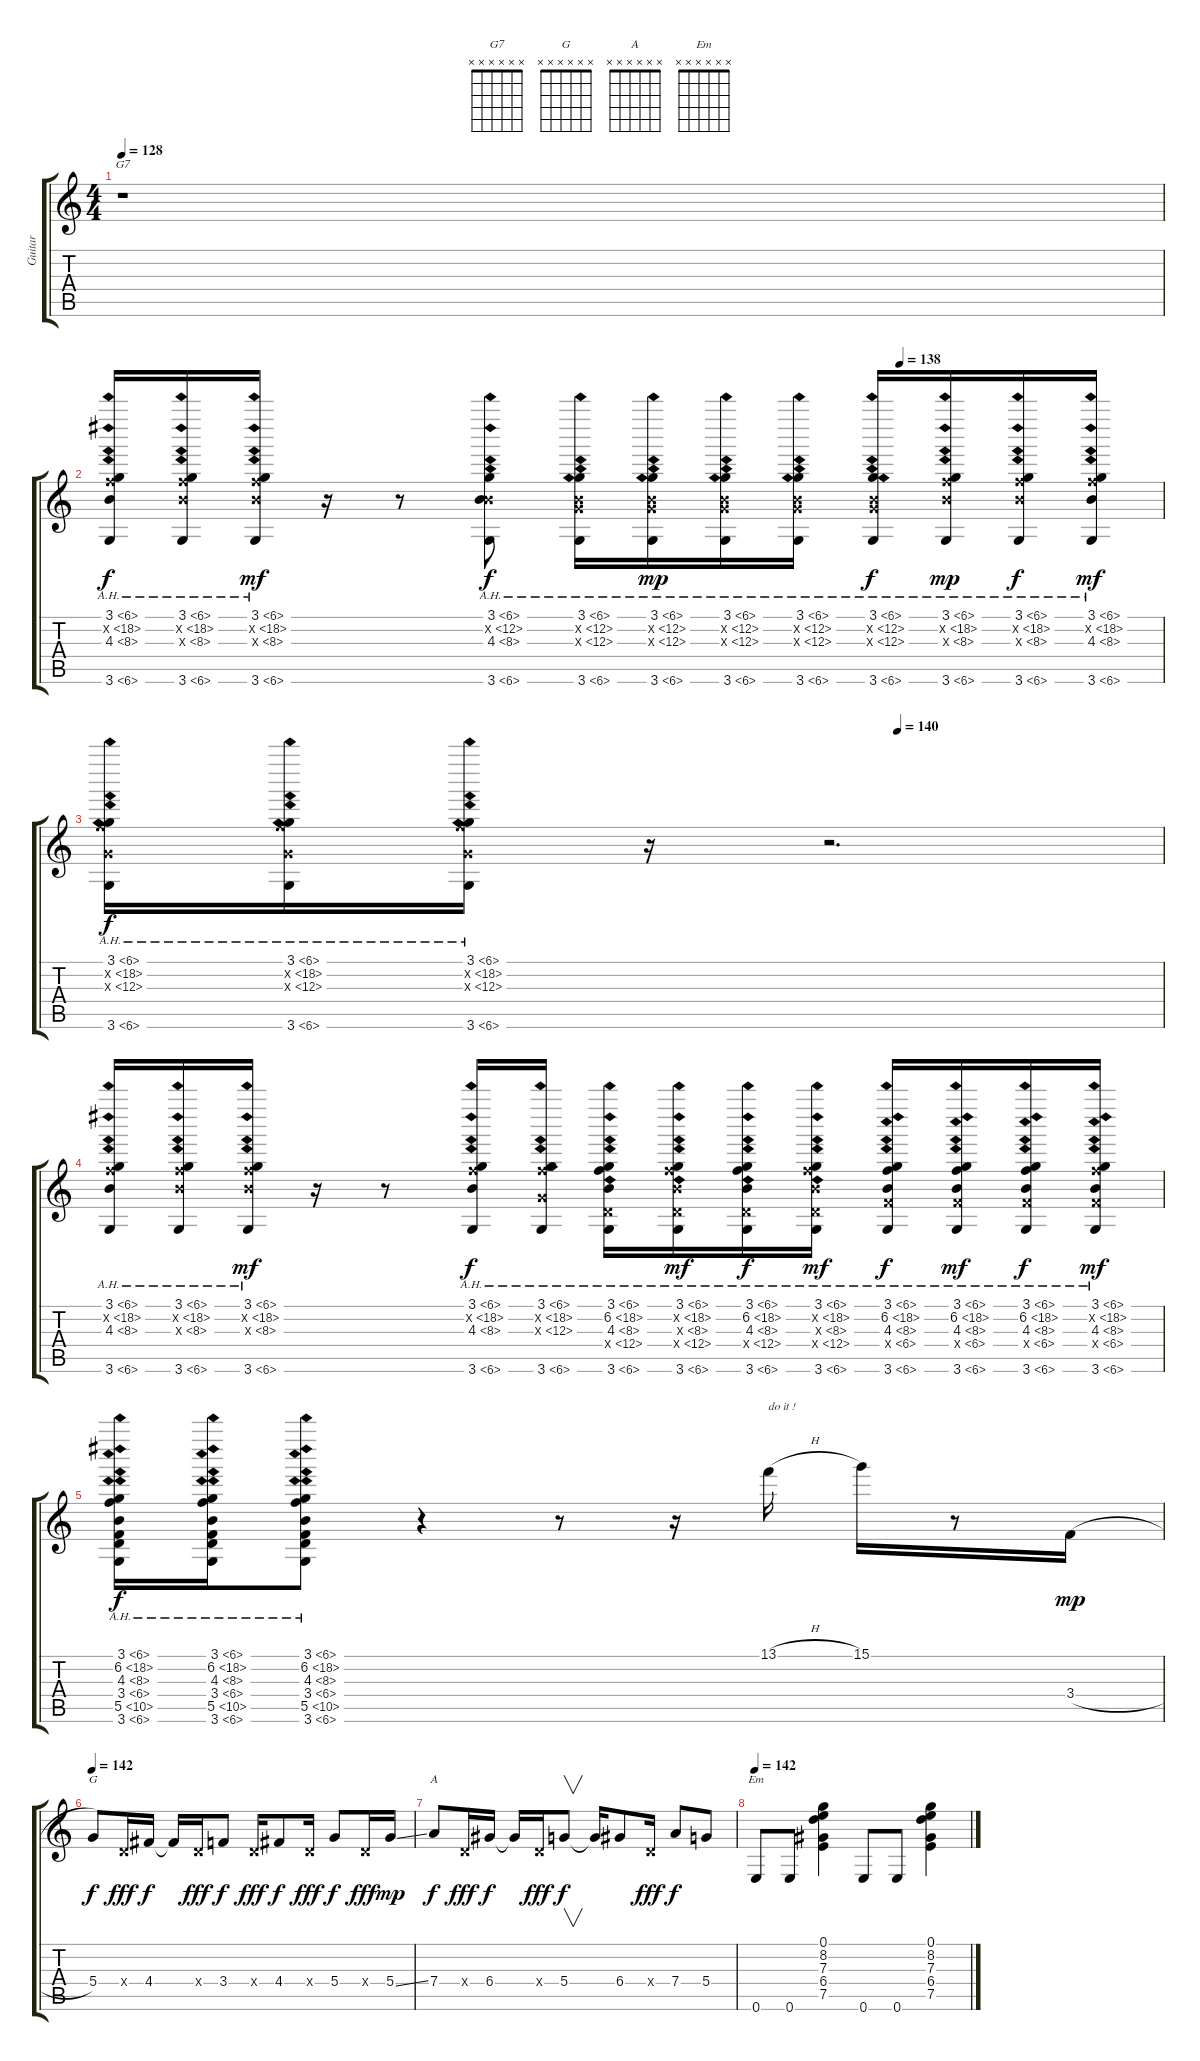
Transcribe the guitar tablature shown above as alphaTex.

\track ("Guitar" "Guitar") {instrument overdrivenguitar}
\staff {score tabs}
\tuning (E4 B3 G3 D3 A2 E2) {hide}
\chord ("G7" x x x x x x) {firstfret 0}
\chord ("G" x x x x x x) {firstfret 0}
\chord ("A" x x x x x x) {firstfret 0}
\chord ("Em" x x x x x x) {firstfret 0}
\ts (4 4)
\tempo 128
\tempo 132
\tempo 128
\clef g2
\ks c
r.1{ch "G7" dy f instrument overdrivenguitar} |
\tempo (138 0.75)
(3.1{ah 3} 6.2{ah 12 x} 4.3{ah 4} 3.6{ah 3}).16 (3.1{ah 3} 6.2{ah 12 x} 4.3{ah 4 x} 3.6{ah 3}).16 (3.1{ah 3} 6.2{ah 12 x} 4.3{ah 4 x} 3.6{ah 3}).16{dy mf} r.16 r.8 (3.1{ah 3} 0.2{ah 12 x} 4.3{ah 4} 3.6{ah 3}).8{dy f} (3.1{ah 3} 0.2{ah 12 x} 0.3{ah 12 x} 3.6{ah 3}).16 (3.1{ah 3} 0.2{ah 12 x} 0.3{ah 12 x} 3.6{ah 3}).16{dy mp} (3.1{ah 3} 0.2{ah 12 x} 0.3{ah 12 x} 3.6{ah 3}).16 (3.1{ah 3} 0.2{ah 12 x} 0.3{ah 12 x} 3.6{ah 3}).16 (3.1{ah 3} 0.2{ah 12 x} 0.3{ah 12 x} 3.6{ah 3}).16{dy f} (3.1{ah 3} 6.2{ah 12 x} 4.3{ah 4 x} 3.6{ah 3}).16{dy mp} (3.1{ah 3} 6.2{ah 12 x} 4.3{ah 4 x} 3.6{ah 3}).16{dy f} (3.1{ah 3} 6.2{ah 12 x} 4.3{ah 4} 3.6{ah 3}).16{dy mf} |
\tempo (140 0.75)
(3.1{ah 3} 6.2{ah 12 x} 0.3{ah 12 x} 3.6{ah 3}).16{dy f} (3.1{ah 3} 6.2{ah 12 x} 0.3{ah 12 x} 3.6{ah 3}).16 (3.1{ah 3} 6.2{ah 12 x} 0.3{ah 12 x} 3.6{ah 3}).16 r.16 r.2{d} |
(3.1{ah 3} 6.2{ah 12 x} 4.3{ah 4} 3.6{ah 3}).16 (3.1{ah 3} 6.2{ah 12 x} 4.3{ah 4 x} 3.6{ah 3}).16 (3.1{ah 3} 6.2{ah 12 x} 4.3{ah 4 x} 3.6{ah 3}).16{dy mf} r.16 r.8 (3.1{ah 3} 6.2{ah 12 x} 4.3{ah 4} 3.6{ah 3}).16{dy f} (3.1{ah 3} 6.2{ah 12 x} 0.3{ah 12 x} 3.6{ah 3}).16 (3.1{ah 3} 6.2{ah 12} 4.3{ah 4} 0.4{ah 12 x} 3.6{ah 3}).16 (3.1{ah 3} 6.2{ah 12 x} 4.3{ah 4 x} 0.4{ah 12 x} 3.6{ah 3}).16{dy mf} (3.1{ah 3} 6.2{ah 12} 4.3{ah 4} 0.4{ah 12 x} 3.6{ah 3}).16{dy f} (3.1{ah 3} 6.2{ah 12 x} 4.3{ah 4 x} 0.4{ah 12 x} 3.6{ah 3}).16{dy mf} (3.1{ah 3} 6.2{ah 12} 4.3{ah 4} 3.4{ah 3 x} 3.6{ah 3}).16{dy f} (3.1{ah 3} 6.2{ah 12} 4.3{ah 4} 3.4{ah 3 x} 3.6{ah 3}).16{dy mf} (3.1{ah 3} 6.2{ah 12} 4.3{ah 4} 3.4{ah 3 x} 3.6{ah 3}).16{dy f} (3.1{ah 3} 6.2{ah 12 x} 4.3{ah 4} 3.4{ah 3 x} 3.6{ah 3}).16{dy mf} |
(3.1{ah 3} 6.2{ah 12} 4.3{ah 4} 3.4{ah 3} 5.5{ah 5} 3.6{ah 3}).16{dy f} (3.1{ah 3} 6.2{ah 12} 4.3{ah 4} 3.4{ah 3} 5.5{ah 5} 3.6{ah 3}).16 (3.1{ah 3} 6.2{ah 12} 4.3{ah 4} 3.4{ah 3} 5.5{ah 5} 3.6{ah 3}).8 r.4 r.8 r.16 13.1{h}.16{txt "do it !" instrument flute} 15.1.16 r.8{instrument overdrivenguitar} 3.4{h}.16{dy mp} |
\tempo 142
5.4.8{ch "G" dy f} 0.4{x}.16{dy fff} 4.4.16{dy f} 4.4{t}.16 0.4{x}.16{dy fff} 3.4.8{dy f} 0.4{x}.16{dy fff} 4.4.8{dy f} 0.4{x}.16{dy fff} 5.4.8{dy f} 0.4{x}.16{dy fff} 5.4{ss}.16{dy mp} |
7.4.8{ch "A" dy f} 0.4{x}.16{dy fff} 6.4.16{dy f} 6.4{t}.16 0.4{x}.16{dy fff} 5.4.8{v dy f} 5.4{t}.16 6.4.8 0.4{x}.16{dy fff} 7.4.8{dy f} 5.4.8 |
\tempo 142
0.6.8{ch "Em"} 0.6.8 (0.1 8.2 7.3 6.4 7.5).4 0.6.8 0.6.8 (0.1 8.2 7.3 6.4 7.5).4
